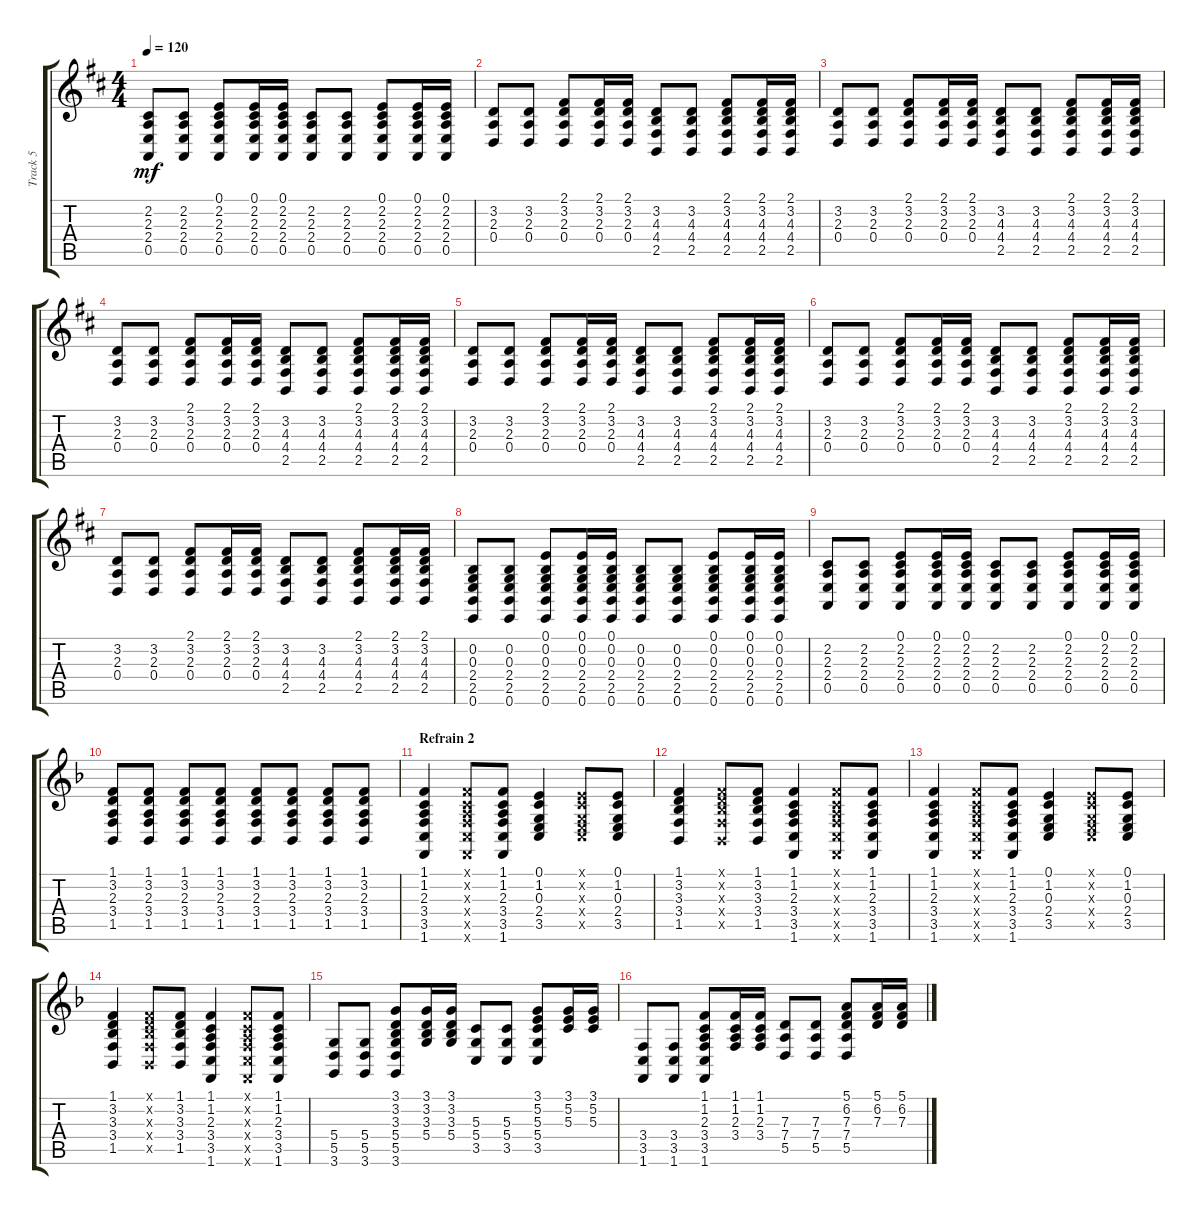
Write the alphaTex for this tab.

\track ("Track 5" "Track 5") {instrument acousticgrandpiano}
\staff {score tabs}
\tuning (E4 B3 G3 D3 A2 E2) {hide}
\ts (4 4)
\tempo 120
\clef g2
\ks d
(2.2 2.3 2.4 0.5).8{dy mf} (2.2 2.3 2.4 0.5).8 (0.1 2.2 2.3 2.4 0.5).8 (0.1 2.2 2.3 2.4 0.5).16 (0.1 2.2 2.3 2.4 0.5).16 (2.2 2.3 2.4 0.5).8 (2.2 2.3 2.4 0.5).8 (0.1 2.2 2.3 2.4 0.5).8 (0.1 2.2 2.3 2.4 0.5).16 (0.1 2.2 2.3 2.4 0.5).16 |
(3.2 2.3 0.4).8 (3.2 2.3 0.4).8 (2.1 3.2 2.3 0.4).8 (2.1 3.2 2.3 0.4).16 (2.1 3.2 2.3 0.4).16 (3.2 4.3 4.4 2.5).8 (3.2 4.3 4.4 2.5).8 (2.1 3.2 4.3 4.4 2.5).8 (2.1 3.2 4.3 4.4 2.5).16 (2.1 3.2 4.3 4.4 2.5).16 |
(3.2 2.3 0.4).8 (3.2 2.3 0.4).8 (2.1 3.2 2.3 0.4).8 (2.1 3.2 2.3 0.4).16 (2.1 3.2 2.3 0.4).16 (3.2 4.3 4.4 2.5).8 (3.2 4.3 4.4 2.5).8 (2.1 3.2 4.3 4.4 2.5).8 (2.1 3.2 4.3 4.4 2.5).16 (2.1 3.2 4.3 4.4 2.5).16 |
(3.2 2.3 0.4).8 (3.2 2.3 0.4).8 (2.1 3.2 2.3 0.4).8 (2.1 3.2 2.3 0.4).16 (2.1 3.2 2.3 0.4).16 (3.2 4.3 4.4 2.5).8 (3.2 4.3 4.4 2.5).8 (2.1 3.2 4.3 4.4 2.5).8 (2.1 3.2 4.3 4.4 2.5).16 (2.1 3.2 4.3 4.4 2.5).16 |
(3.2 2.3 0.4).8 (3.2 2.3 0.4).8 (2.1 3.2 2.3 0.4).8 (2.1 3.2 2.3 0.4).16 (2.1 3.2 2.3 0.4).16 (3.2 4.3 4.4 2.5).8 (3.2 4.3 4.4 2.5).8 (2.1 3.2 4.3 4.4 2.5).8 (2.1 3.2 4.3 4.4 2.5).16 (2.1 3.2 4.3 4.4 2.5).16 |
(3.2 2.3 0.4).8 (3.2 2.3 0.4).8 (2.1 3.2 2.3 0.4).8 (2.1 3.2 2.3 0.4).16 (2.1 3.2 2.3 0.4).16 (3.2 4.3 4.4 2.5).8 (3.2 4.3 4.4 2.5).8 (2.1 3.2 4.3 4.4 2.5).8 (2.1 3.2 4.3 4.4 2.5).16 (2.1 3.2 4.3 4.4 2.5).16 |
(3.2 2.3 0.4).8 (3.2 2.3 0.4).8 (2.1 3.2 2.3 0.4).8 (2.1 3.2 2.3 0.4).16 (2.1 3.2 2.3 0.4).16 (3.2 4.3 4.4 2.5).8 (3.2 4.3 4.4 2.5).8 (2.1 3.2 4.3 4.4 2.5).8 (2.1 3.2 4.3 4.4 2.5).16 (2.1 3.2 4.3 4.4 2.5).16 |
(0.2 0.3 2.4 2.5 0.6).8 (0.2 0.3 2.4 2.5 0.6).8 (0.1 0.2 0.3 2.4 2.5 0.6).8 (0.1 0.2 0.3 2.4 2.5 0.6).16 (0.1 0.2 0.3 2.4 2.5 0.6).16 (0.2 0.3 2.4 2.5 0.6).8 (0.2 0.3 2.4 2.5 0.6).8 (0.1 0.2 0.3 2.4 2.5 0.6).8 (0.1 0.2 0.3 2.4 2.5 0.6).16 (0.1 0.2 0.3 2.4 2.5 0.6).16 |
(2.2 2.3 2.4 0.5).8 (2.2 2.3 2.4 0.5).8 (0.1 2.2 2.3 2.4 0.5).8 (0.1 2.2 2.3 2.4 0.5).16 (0.1 2.2 2.3 2.4 0.5).16 (2.2 2.3 2.4 0.5).8 (2.2 2.3 2.4 0.5).8 (0.1 2.2 2.3 2.4 0.5).8 (0.1 2.2 2.3 2.4 0.5).16 (0.1 2.2 2.3 2.4 0.5).16 |
\ks f
(1.1 3.2 2.3 3.4 1.5).8 (1.1 3.2 2.3 3.4 1.5).8 (1.1 3.2 2.3 3.4 1.5).8 (1.1 3.2 2.3 3.4 1.5).8 (1.1 3.2 2.3 3.4 1.5).8 (1.1 3.2 2.3 3.4 1.5).8 (1.1 3.2 2.3 3.4 1.5).8 (1.1 3.2 2.3 3.4 1.5).8 |
\section ("" "Refrain 2")
(1.1 1.2 2.3 3.4 3.5 1.6).4 (1.1{x} 1.2{x} 2.3{x} 3.4{x} 3.5{x} 1.6{x}).8 (1.1 1.2 2.3 3.4 3.5 1.6).8 (0.1 1.2 0.3 2.4 3.5).4 (0.1{x} 1.2{x} 0.3{x} 2.4{x} 3.5{x}).8 (0.1 1.2 0.3 2.4 3.5).8 |
(1.1 3.2 3.3 3.4 1.5).4 (1.1{x} 3.2{x} 3.3{x} 3.4{x} 1.5{x}).8 (1.1 3.2 3.3 3.4 1.5).8 (1.1 1.2 2.3 3.4 3.5 1.6).4 (1.1{x} 1.2{x} 2.3{x} 3.4{x} 3.5{x} 1.6{x}).8 (1.1 1.2 2.3 3.4 3.5 1.6).8 |
(1.1 1.2 2.3 3.4 3.5 1.6).4 (1.1{x} 1.2{x} 2.3{x} 3.4{x} 3.5{x} 1.6{x}).8 (1.1 1.2 2.3 3.4 3.5 1.6).8 (0.1 1.2 0.3 2.4 3.5).4 (0.1{x} 1.2{x} 0.3{x} 2.4{x} 3.5{x}).8 (0.1 1.2 0.3 2.4 3.5).8 |
(1.1 3.2 3.3 3.4 1.5).4 (1.1{x} 3.2{x} 3.3{x} 3.4{x} 1.5{x}).8 (1.1 3.2 3.3 3.4 1.5).8 (1.1 1.2 2.3 3.4 3.5 1.6).4 (1.1{x} 1.2{x} 2.3{x} 3.4{x} 3.5{x} 1.6{x}).8 (1.1 1.2 2.3 3.4 3.5 1.6).8 |
(5.4 5.5 3.6).8 (5.4 5.5 3.6).8 (3.1 3.2 3.3 5.4 5.5 3.6).8 (3.1 3.2 3.3 5.4).16 (3.1 3.2 3.3 5.4).16 (5.3 5.4 3.5).8 (5.3 5.4 3.5).8 (3.1 5.2 5.3 5.4 3.5).8 (3.1 5.2 5.3).16 (3.1 5.2 5.3).16 |
(3.4 3.5 1.6).8 (3.4 3.5 1.6).8 (1.1 1.2 2.3 3.4 3.5 1.6).8 (1.1 1.2 2.3 3.4).16 (1.1 1.2 2.3 3.4).16 (7.3 7.4 5.5).8 (7.3 7.4 5.5).8 (5.1 6.2 7.3 7.4 5.5).8 (5.1 6.2 7.3).16 (5.1 6.2 7.3).16
